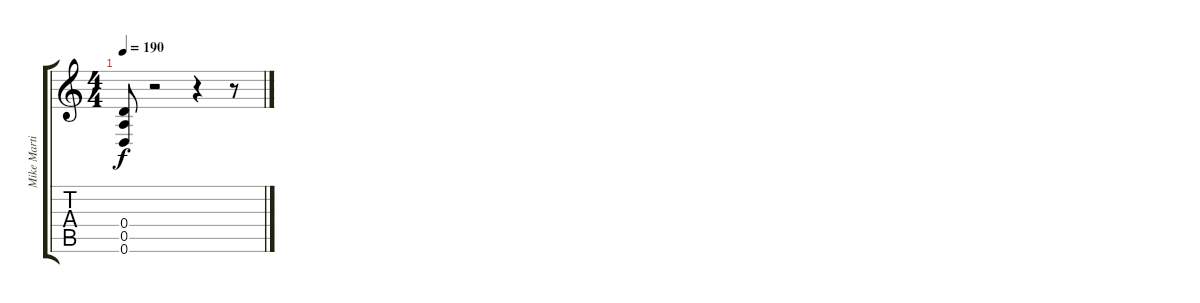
\track ("Mike Martin" "Mike Marti") {instrument overdrivenguitar}
\staff {score tabs}
\tuning (E4 B3 G3 D3 A2 D2) {hide}
\ts (4 4)
\tempo 190
\clef g2
\ks c
(0.4{t} 0.5{t} 0.6{t}).8{dy f} r.2 r.4 r.8
